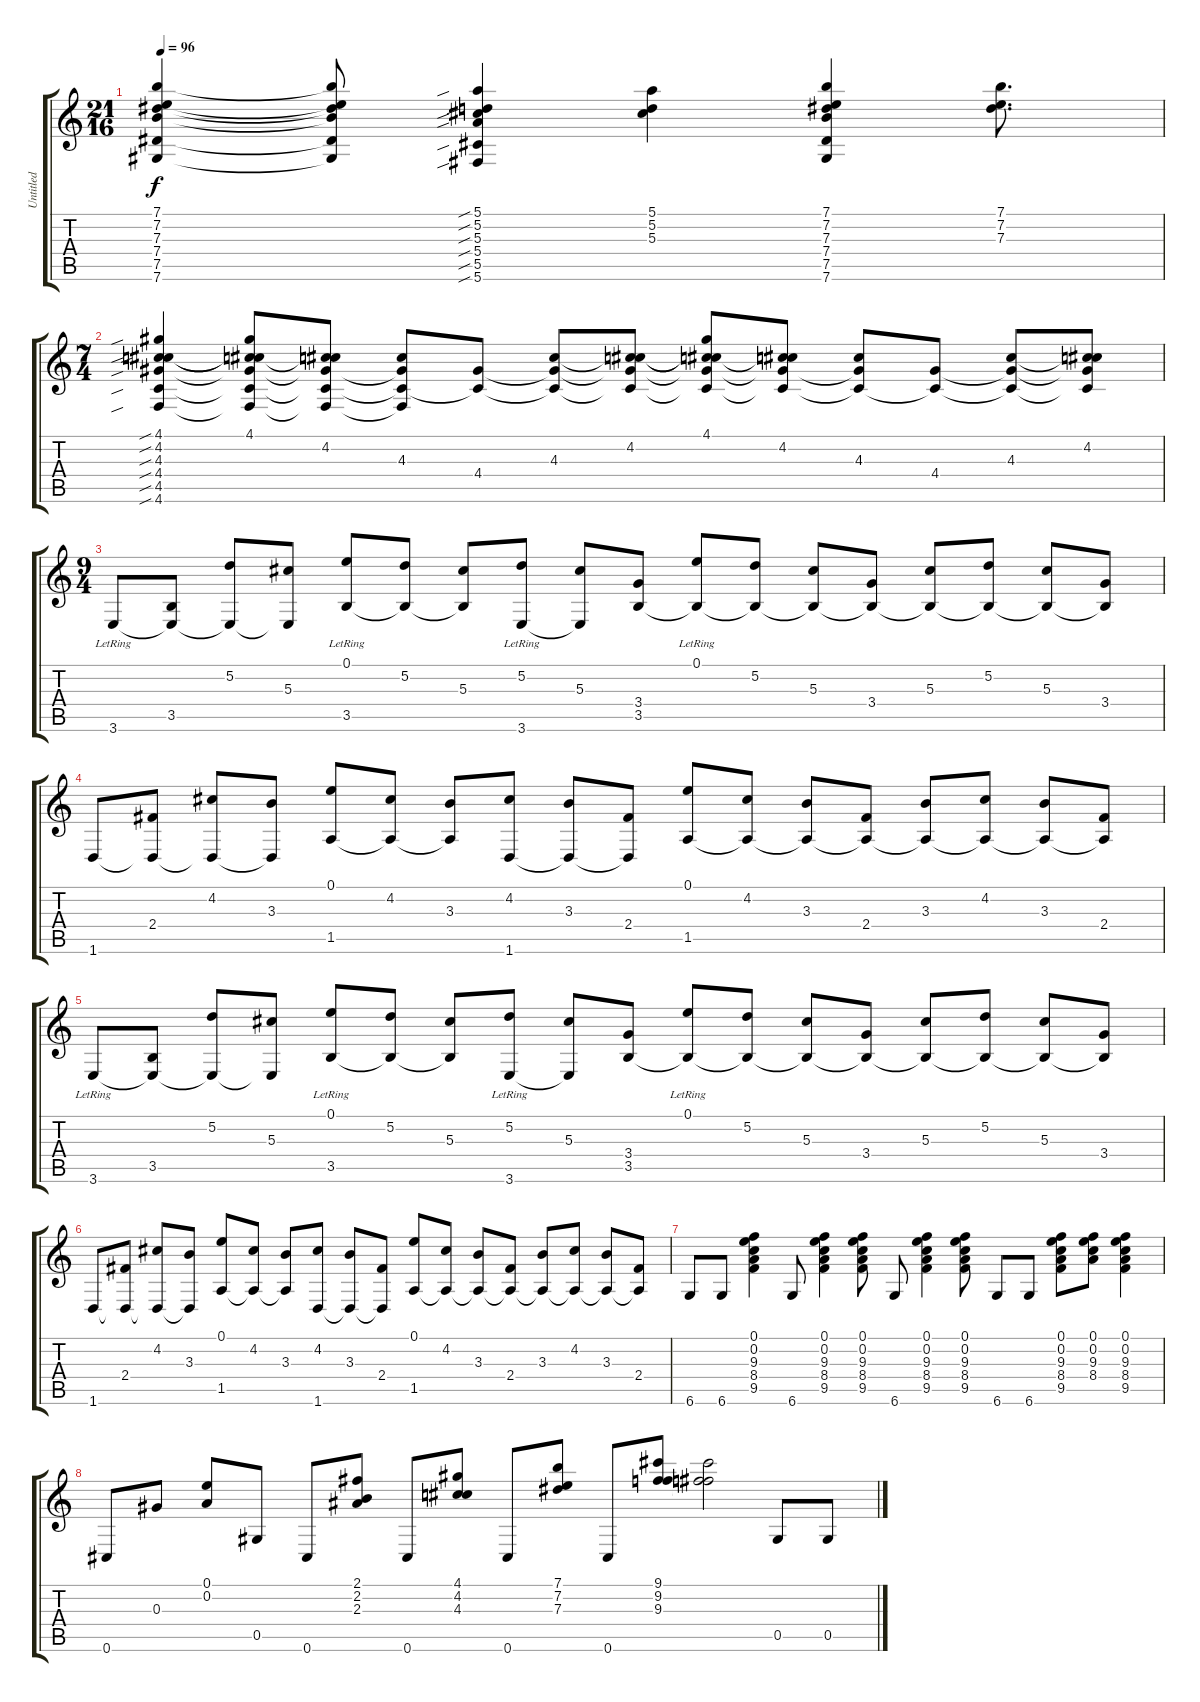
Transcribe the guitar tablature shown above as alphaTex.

\track ("Untitled" "Untitled") {instrument acousticguitarnylon}
\staff {score tabs}
\tuning (E4 A3 Ab3 E3 Ab2 Db2) {hide}
\ts (21 16)
\tempo 96
\clef g2
\ks c
(7.1 7.2 7.3 7.4 7.5 7.6).4{dy f} (7.1{t} 7.2{t} 7.3{t} 7.4{t} 7.5{t} 7.6{t}).8 (5.1{sib} 5.2{sib} 5.3{sib} 5.4{sib} 5.5{sib} 5.6{sib}).4 (5.1 5.2 5.3).4 (7.1 7.2 7.3 7.4 7.5 7.6).4 (7.1 7.2 7.3).8{d} |
\ts (7 4)
(4.1{sib} 4.2{sib} 4.3{sib} 4.4{sib} 4.5{sib} 4.6{sib}).4 (4.1 4.2{t} 4.3{t} 4.4{t} 4.5{t} 4.6{t}).8 (4.2 4.3{t} 4.4{t} 4.5{t} 4.6{t}).8 (4.3 4.4{t} 4.5{t} 4.6{t}).8 (4.4 4.5{t}).8 (4.3 4.4{t} 4.5{t}).8 (4.2 4.3{t} 4.4{t} 4.5{t}).8 (4.1 4.2{t} 4.3{t} 4.4{t} 4.5{t}).8 (4.2 4.3{t} 4.4{t} 4.5{t}).8 (4.3 4.4{t} 4.5{t}).8 (4.4 4.5{t}).8 (4.3 4.4{t} 4.5{t}).8 (4.2 4.3{t} 4.4{t} 4.5{t}).8 |
\ts (9 4)
3.6{lr}.8 (3.5 3.6{t}).8 (5.2 3.6{t}).8 (5.3 3.6{t}).8 (0.1{lr} 3.5{lr}).8 (5.2 3.5{t}).8 (5.3 3.5{t}).8 (5.2{lr} 3.6{lr}).8 (5.3 3.6{t}).8 (3.4 3.5).8 (0.1{lr} 3.5{t}).8 (5.2 3.5{t}).8 (5.3 3.5{t}).8 (3.4 3.5{t}).8 (5.3 3.5{t}).8 (5.2 3.5{t}).8 (5.3 3.5{t}).8 (3.4 3.5{t}).8 |
1.6.8 (2.4 1.6{t}).8 (4.2 1.6{t}).8 (3.3 1.6{t}).8 (0.1 1.5).8 (4.2 1.5{t}).8 (3.3 1.5{t}).8 (4.2 1.6).8 (3.3 1.6{t}).8 (2.4 1.6{t}).8 (0.1 1.5).8 (4.2 1.5{t}).8 (3.3 1.5{t}).8 (2.4 1.5{t}).8 (3.3 1.5{t}).8 (4.2 1.5{t}).8 (3.3 1.5{t}).8 (2.4 1.5{t}).8 |
3.6{lr}.8 (3.5 3.6{t}).8 (5.2 3.6{t}).8 (5.3 3.6{t}).8 (0.1{lr} 3.5{lr}).8 (5.2 3.5{t}).8 (5.3 3.5{t}).8 (5.2{lr} 3.6{lr}).8 (5.3 3.6{t}).8 (3.4 3.5).8 (0.1{lr} 3.5{t}).8 (5.2 3.5{t}).8 (5.3 3.5{t}).8 (3.4 3.5{t}).8 (5.3 3.5{t}).8 (5.2 3.5{t}).8 (5.3 3.5{t}).8 (3.4 3.5{t}).8 |
1.6.8 (2.4 1.6{t}).8 (4.2 1.6{t}).8 (3.3 1.6{t}).8 (0.1 1.5).8 (4.2 1.5{t}).8 (3.3 1.5{t}).8 (4.2 1.6).8 (3.3 1.6{t}).8 (2.4 1.6{t}).8 (0.1 1.5).8 (4.2 1.5{t}).8 (3.3 1.5{t}).8 (2.4 1.5{t}).8 (3.3 1.5{t}).8 (4.2 1.5{t}).8 (3.3 1.5{t}).8 (2.4 1.5{t}).8 |
6.6.8 6.6.8 (0.1 0.2 9.3 8.4 9.5).4 6.6.8 (0.1 0.2 9.3 8.4 9.5).4 (0.1 0.2 9.3 8.4 9.5).8 6.6.8 (0.1 0.2 9.3 8.4 9.5).4 (0.1 0.2 9.3 8.4 9.5).8 6.6.8 6.6.8 (0.1 0.2 9.3 8.4 9.5).8 (0.1 0.2 9.3 8.4).8 (0.1 0.2 9.3 8.4 9.5).4 |
0.6.8 0.3.8 (0.1 0.2).8 0.5.8 0.6.8 (2.1 2.2 2.3).8 0.6.8 (4.1 4.2 4.3).8 0.6.8 (7.1 7.2 7.3).8 0.6.8 (9.1 9.2 9.3).8 (9.1{t} 9.2{t} 9.3{t}).2 0.5.8 0.5.8
